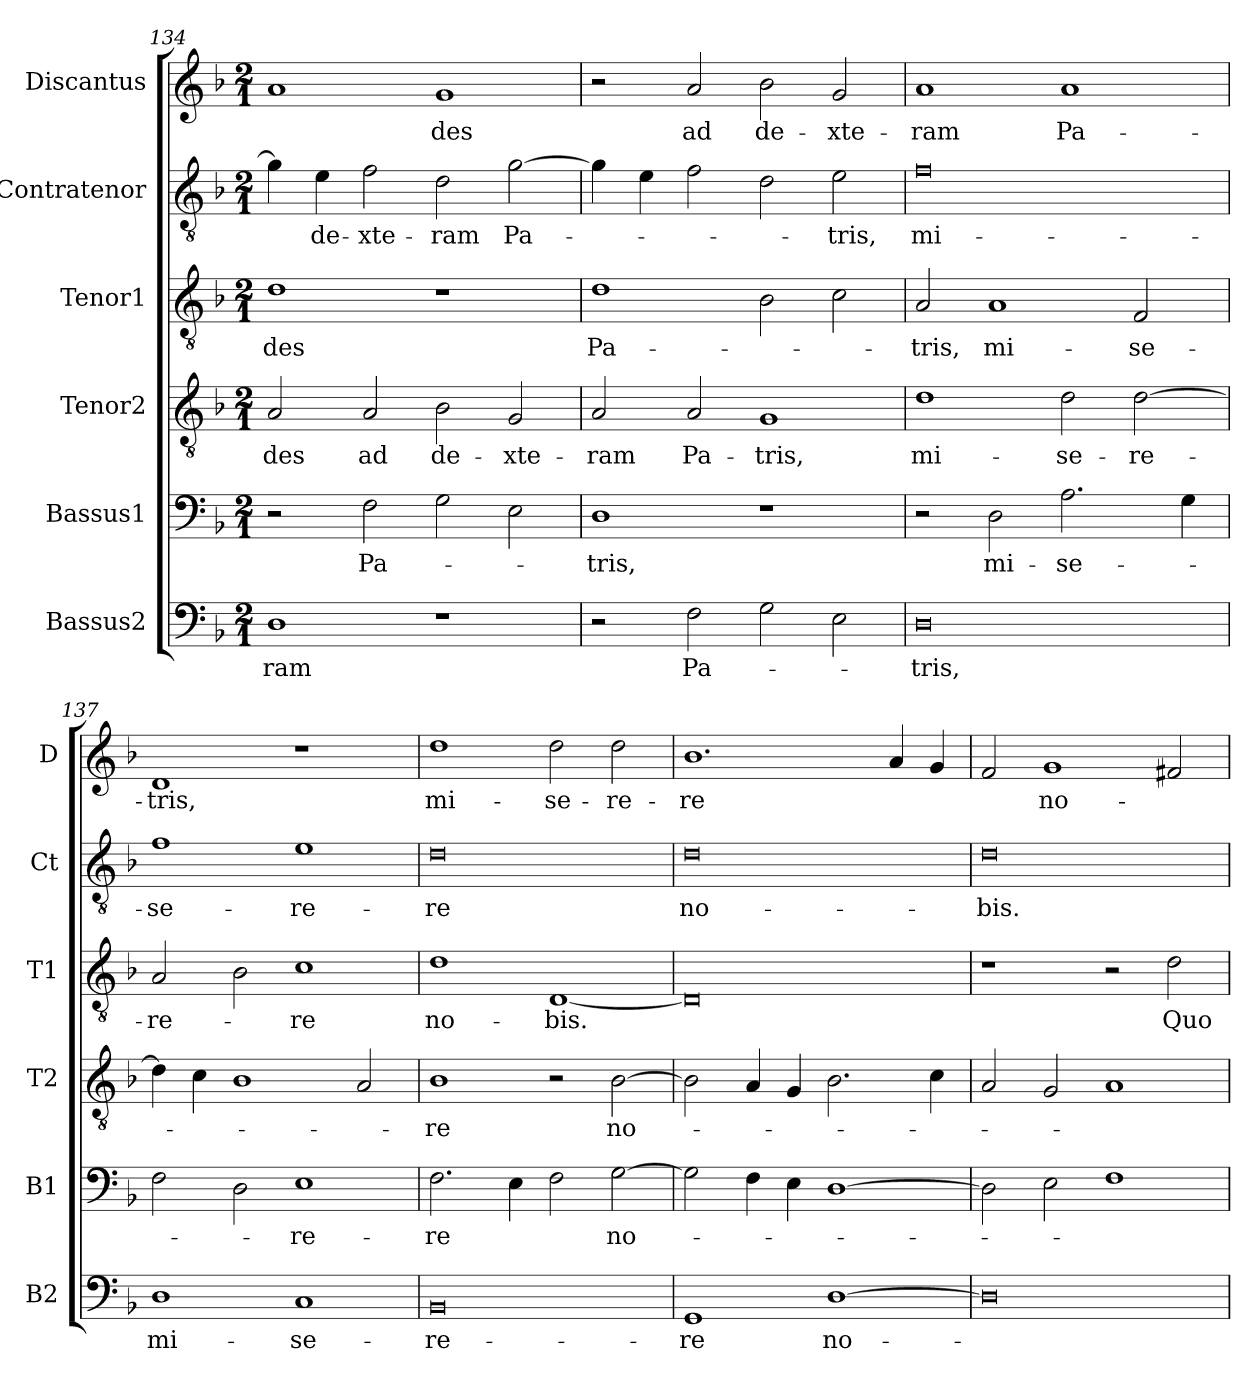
**kern	**text	**kern	**text	**kern	**text	**kern	**text	**kern	**text	**kern	**text
*part6	*part6	*part5	*part5	*part4	*part4	*part3	*part3	*part2	*part2	*part1	*part1
*staff6	*staff6	*staff5	*staff5	*staff4	*staff4	*staff3	*staff3	*staff2	*staff2	*staff1	*staff1
*I"Bassus2	*	*I"Bassus1	*	*I"Tenor2	*	*I"Tenor1	*	*I"Contratenor	*	*I"Discantus	*
*I'B2	*	*I'B1	*	*I'T2	*	*I'T1	*	*I'Ct	*	*I'D	*
*clefF4	*	*clefF4	*	*clefGv2	*	*clefGv2	*	*clefGv2	*	*clefG2	*
*k[b-]	*	*k[b-]	*	*k[b-]	*	*k[b-]	*	*k[b-]	*	*k[b-]	*
*M2/1	*	*M2/1	*	*M2/1	*	*M2/1	*	*M2/1	*	*M2/1	*
=134	=134	=134	=134	=134	=134	=134	=134	=134	=134	=134	=134
1D	-ram	2r	.	2A	-des	1d	-des	4g]	.	1a	.
.	.	.	.	.	.	.	.	4e	de-	.	.
.	.	2F	Pa-	2A	ad	.	.	2f	-xte-	.	.
1r	.	2G	.	2B-	de-	1r	.	2d	-ram	1g	-des
.	.	2E	.	2G	-xte-	.	.	[2g	Pa-	.	.
=135	=135	=135	=135	=135	=135	=135	=135	=135	=135	=135	=135
2r	.	1D	-tris,	2A	-ram	1d	Pa-	4g]	.	2r	.
.	.	.	.	.	.	.	.	4e	.	.	.
2F	Pa-	.	.	2A	Pa-	.	.	2f	.	2a	ad
2G	.	1r	.	1G	-tris,	2B-	.	2d	.	2b-	de-
2E	.	.	.	.	.	2c	.	2e	-tris,	2g	-xte-
=136	=136	=136	=136	=136	=136	=136	=136	=136	=136	=136	=136
0D	-tris,	2r	.	1d	mi-	2A	-tris,	0f	mi-	1a	-ram
.	.	2D	mi-	.	.	1A	mi-	.	.	.	.
.	.	2.A	-se-	2d	-se-	.	.	.	.	1a	Pa-
.	.	.	.	[2d	-re-	2F	-se-	.	.	.	.
.	.	4G	.	.	.	.	.	.	.	.	.
=137	=137	=137	=137	=137	=137	=137	=137	=137	=137	=137	=137
1D	mi-	2F	.	4d]	.	2A	-re-	1f	-se-	1d	-tris,
.	.	.	.	4c	.	.	.	.	.	.	.
.	.	2D	.	1B-	.	2B-	.	.	.	.	.
1C	-se-	1E	-re-	.	.	1c	-re	1e	-re-	1r	.
.	.	.	.	2A	.	.	.	.	.	.	.
=138	=138	=138	=138	=138	=138	=138	=138	=138	=138	=138	=138
0BB-	-re-	2.F	-re	1B-	-re	1d	no-	0d	-re	1dd	mi-
.	.	4E	.	.	.	.	.	.	.	.	.
.	.	2F	.	2r	.	[1D	-bis.	.	.	2dd	-se-
.	.	[2G	no-	[2B-	no-	.	.	.	.	2dd	-re-
=139	=139	=139	=139	=139	=139	=139	=139	=139	=139	=139	=139
1GG	-re	2G]	.	2B-]	.	0D]	.	0d	no-	1.b-	-re
.	.	4F	.	4A	.	.	.	.	.	.	.
.	.	4E	.	4G	.	.	.	.	.	.	.
[1D	no-	[1D	.	2.B-	.	.	.	.	.	.	.
.	.	.	.	.	.	.	.	.	.	4a	.
.	.	.	.	4c	.	.	.	.	.	4g	.
=140	=140	=140	=140	=140	=140	=140	=140	=140	=140	=140	=140
0D]	.	2D]	.	2A	.	1r	.	0d	-bis.	2f	.
.	.	2E	.	2G	.	.	.	.	.	1g	no-
.	.	1F	.	1A	.	2r	.	.	.	.	.
.	.	.	.	.	.	2d	Quo-	.	.	2f#X	.
=	=	=	=	=	=	=	=	=	=	=	=
*-	*-	*-	*-	*-	*-	*-	*-	*-	*-	*-	*-
